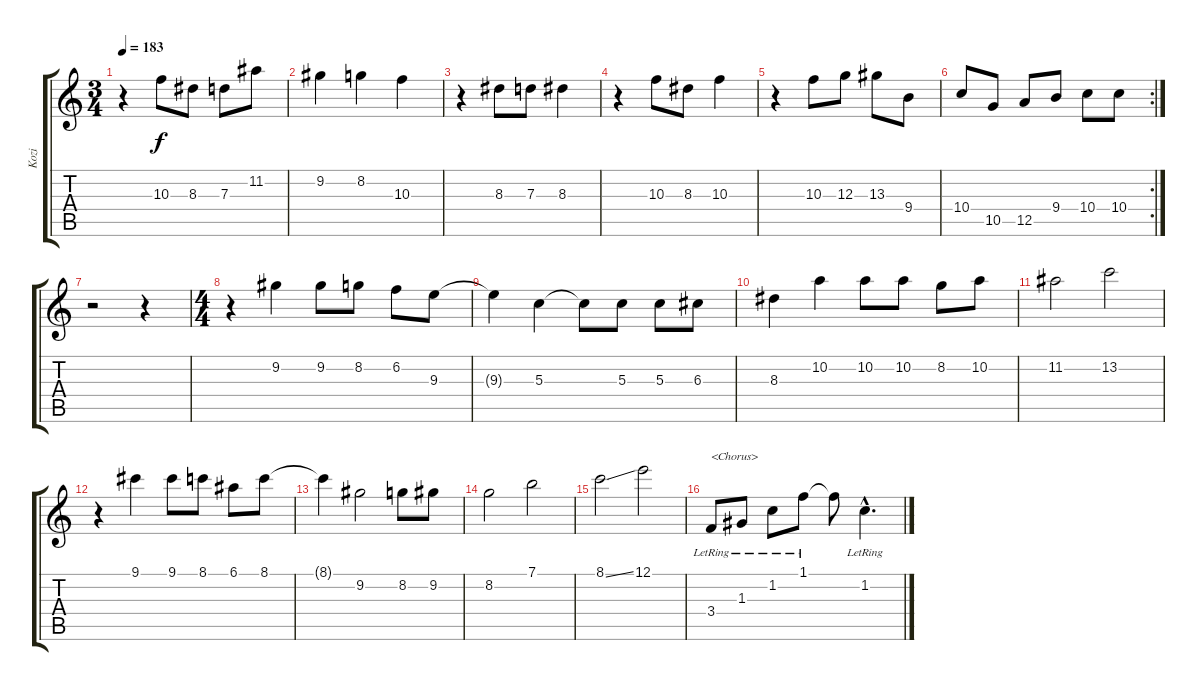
\track ("Kozi" "Kozi") {instrument distortionguitar}
\staff {score tabs}
\tuning (E4 B3 G3 D3 A2 E2) {hide}
\ts (3 4)
\tempo 183
\clef g2
\ks c
r.4{dy f} 10.3.8 8.3.8 7.3.8 11.2.8 |
9.2.4 8.2.4 10.3.4 |
r.4 8.3.8 7.3.8 8.3.4 |
r.4 10.3.8 8.3.8 10.3.4 |
r.4 10.3.8 12.3.8 13.3.8 9.4.8 |
\rc 2
10.4.8 10.5.8 12.5.8 9.4.8 10.4.8 10.4.8 |
r.2 r.4 |
\ts (4 4)
r.4 9.2.4 9.2.8 8.2.8 6.2.8 9.3.8 |
9.3{t}.4 5.3.4 5.3{t}.8 5.3.8 5.3.8 6.3.8 |
8.3.4 10.2.4 10.2.8 10.2.8 8.2.8 10.2.8 |
11.2.2 13.2.2 |
r.4 9.1.4 9.1.8 8.1.8 6.1.8 8.1.8 |
8.1{t}.4 9.2.2 8.2.8 9.2.8 |
8.2.2 7.1.2 |
8.1{ss}.2 12.1.2 |
3.4{lr}.8{txt "<Chorus>" instrument electricguitarclean} 1.3{lr}.8 1.2{lr}.8 1.1{lr}.8 1.1{t}.8 1.2{hac lr}.4{d}
